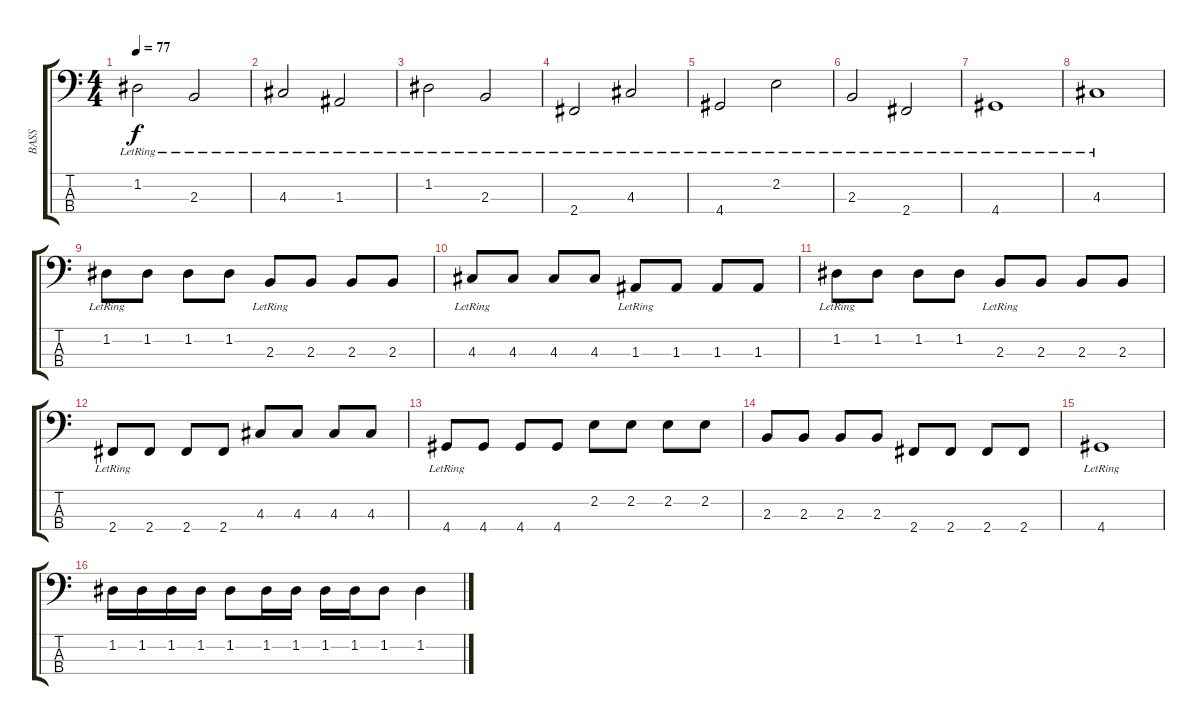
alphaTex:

\track ("BASS" "BASS") {instrument electricbassfinger}
\staff {score tabs}
\tuning (G2 D2 A1 E1) {hide}
\ts (4 4)
\tempo 77
\clef f4
\ks c
1.2{lr}.2{dy f} 2.3{lr}.2 |
4.3{lr}.2 1.3{lr}.2 |
1.2{lr}.2 2.3{lr}.2 |
2.4{lr}.2 4.3{lr}.2 |
4.4{lr}.2 2.2{lr}.2 |
2.3{lr}.2 2.4{lr}.2 |
4.4{lr}.1 |
4.3{lr}.1 |
1.2{lr}.8 1.2.8 1.2.8 1.2.8 2.3{lr}.8 2.3.8 2.3.8 2.3.8 |
4.3{lr}.8 4.3.8 4.3.8 4.3.8 1.3{lr}.8 1.3.8 1.3.8 1.3.8 |
1.2{lr}.8 1.2.8 1.2.8 1.2.8 2.3{lr}.8 2.3.8 2.3.8 2.3.8 |
2.4{lr}.8 2.4.8 2.4.8 2.4.8 4.3.8 4.3.8 4.3.8 4.3.8 |
4.4{lr}.8 4.4.8 4.4.8 4.4.8 2.2.8 2.2.8 2.2.8 2.2.8 |
2.3.8 2.3.8 2.3.8 2.3.8 2.4.8 2.4.8 2.4.8 2.4.8 |
4.4{lr}.1 |
1.2.16 1.2.16 1.2.16 1.2.16 1.2.8 1.2.16 1.2.16 1.2.16 1.2.16 1.2.8 1.2.4
